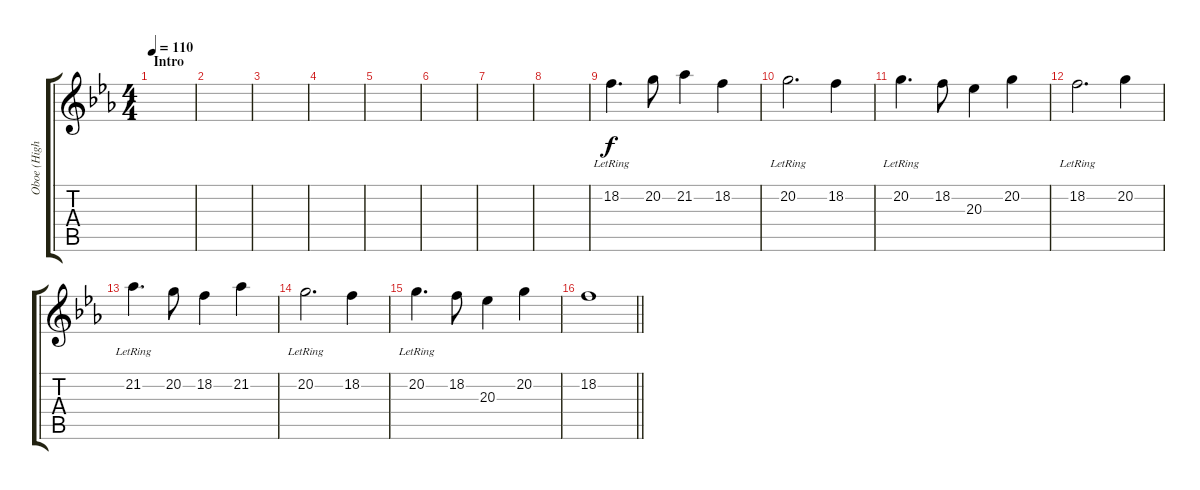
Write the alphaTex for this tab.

\track ("Oboe (High Keys)" "Oboe (High") {instrument panflute}
\staff {score tabs}
\tuning (E4 B3 G3 D3 A2 E2) {hide}
\ts (4 4)
\section ("" "Intro")
\tempo 110
\clef g2
\ks cminor
|
|
|
|
|
|
|
|
18.2{lr}.4{d} 20.2.8 21.2.4 18.2.4 |
20.2{lr}.2{d} 18.2.4 |
20.2{lr}.4{d} 18.2.8 20.3.4 20.2.4 |
18.2{lr}.2{d} 20.2.4 |
21.2{lr}.4{d} 20.2.8 18.2.4 21.2.4 |
20.2{lr}.2{d} 18.2.4 |
20.2{lr}.4{d} 18.2.8 20.3.4 20.2.4 |
\barLineRight lightlight
18.2.1
